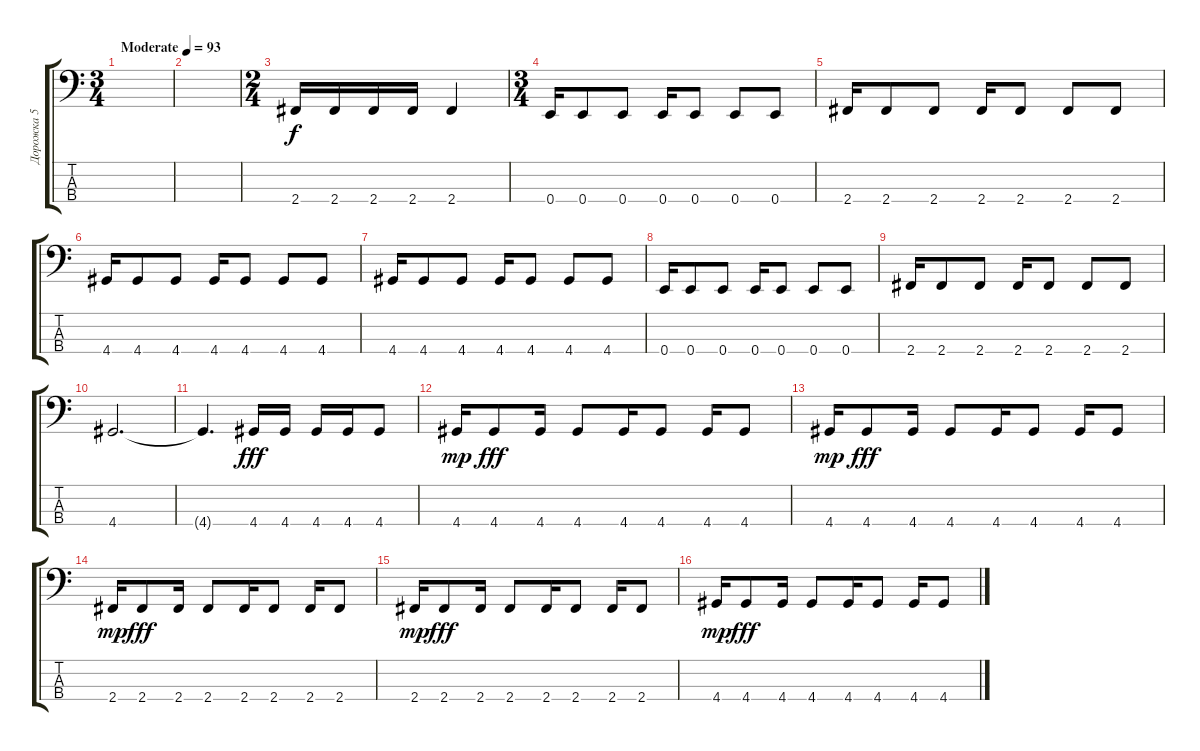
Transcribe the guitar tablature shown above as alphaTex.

\track ("Дорожка 5" "Дорожка 5") {instrument electricbassfinger}
\staff {score tabs}
\tuning (G2 D2 A1 E1) {hide}
\ts (3 4)
\tempo (93 "Moderate")
\clef f4
\ks c
|
|
\ts (2 4)
2.4.16 2.4.16 2.4.16 2.4.16 2.4.4 |
\ts (3 4)
0.4.16 0.4.8 0.4.8 0.4.16 0.4.8 0.4.8 0.4.8 |
2.4.16 2.4.8 2.4.8 2.4.16 2.4.8 2.4.8 2.4.8 |
4.4.16 4.4.8 4.4.8 4.4.16 4.4.8 4.4.8 4.4.8 |
4.4.16 4.4.8 4.4.8 4.4.16 4.4.8 4.4.8 4.4.8 |
0.4.16 0.4.8 0.4.8 0.4.16 0.4.8 0.4.8 0.4.8 |
2.4.16 2.4.8 2.4.8 2.4.16 2.4.8 2.4.8 2.4.8 |
4.4.2{d} |
4.4{t}.4{d} 4.4.16{dy fff} 4.4.16 4.4.16 4.4.16 4.4.8 |
4.4.16{dy mp volume 10} 4.4.8{dy fff} 4.4.16 4.4.8 4.4.16 4.4.8 4.4.16 4.4.8 |
4.4.16{dy mp} 4.4.8{dy fff} 4.4.16 4.4.8 4.4.16 4.4.8 4.4.16 4.4.8 |
2.4.16{dy mp} 2.4.8{dy fff} 2.4.16 2.4.8 2.4.16 2.4.8 2.4.16 2.4.8 |
2.4.16{dy mp} 2.4.8{dy fff} 2.4.16 2.4.8 2.4.16 2.4.8 2.4.16 2.4.8 |
4.4.16{dy mp} 4.4.8{dy fff} 4.4.16 4.4.8 4.4.16 4.4.8 4.4.16 4.4.8
